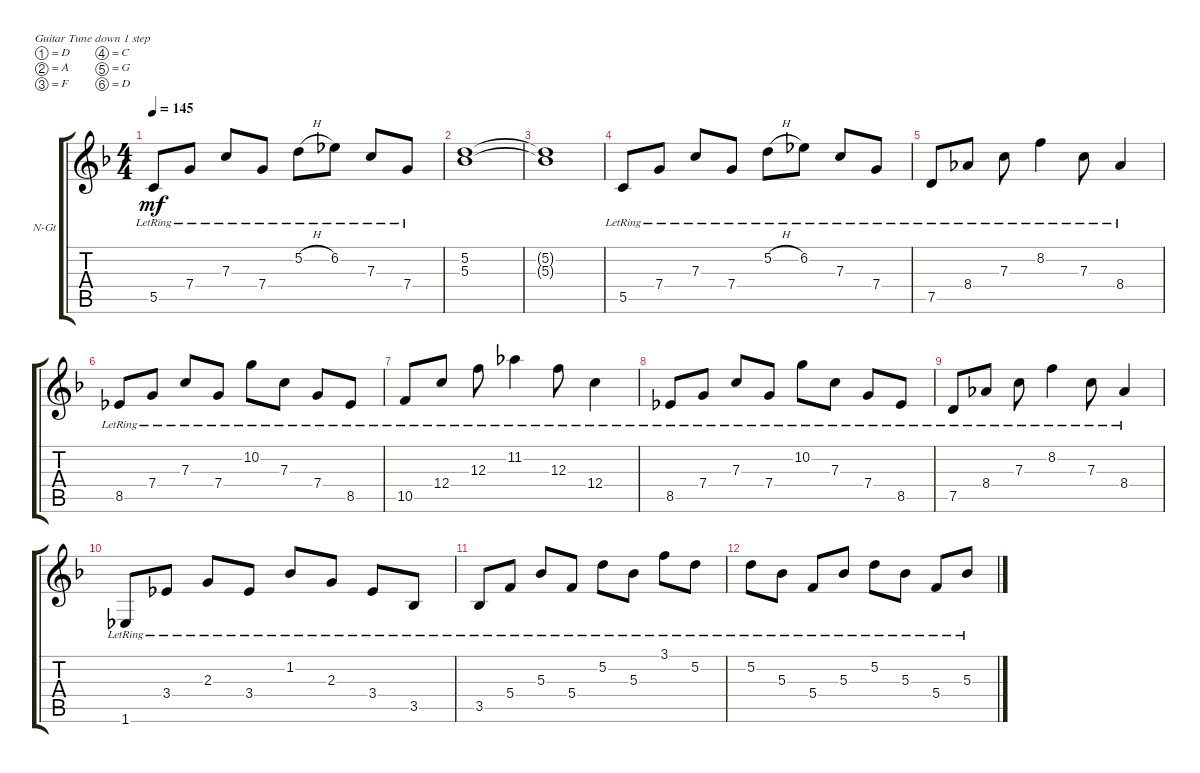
\defaultSystemsLayout 4
\bracketExtendMode groupsimilarinstruments
\firstSystemTrackNameOrientation horizontal
\otherSystemsTrackNameOrientation horizontal
\track ("Nylon Guitar 2" "N-Gt") {instrument acousticguitarnylon}
\staff {score tabs}
\tuning (D4 A3 F3 C3 G2 D2)
\ts (4 4)
\tempo 145
\clef g2
\ks dminor
5.5{lr}.8{dy mf} 7.4{lr}.8 7.3{lr}.8 7.4{lr}.8 5.2{h lr}.8 6.2{lr}.8 7.3{lr}.8 7.4{lr}.8 |
(5.2 5.3).1 |
(5.2{t} 5.3{t}).1 |
5.5{lr}.8 7.4{lr}.8 7.3{lr}.8 7.4{lr}.8 5.2{h lr}.8 6.2{lr}.8 7.3{lr}.8 7.4{lr}.8 |
7.5{lr}.8 8.4{lr}.8 7.3{lr}.8 8.2{lr}.4 7.3{lr}.8 8.4{lr}.4 |
8.5{lr}.8 7.4{lr}.8 7.3{lr}.8 7.4{lr}.8 10.2{lr}.8 7.3{lr}.8 7.4{lr}.8 8.5{lr}.8 |
10.5{lr}.8 12.4{lr}.8 12.3{lr}.8 11.2{lr}.4 12.3{lr}.8 12.4{lr}.4 |
8.5{lr}.8 7.4{lr}.8 7.3{lr}.8 7.4{lr}.8 10.2{lr}.8 7.3{lr}.8 7.4{lr}.8 8.5{lr}.8 |
7.5{lr}.8 8.4{lr}.8 7.3{lr}.8 8.2{lr}.4 7.3{lr}.8 8.4{lr}.4 |
1.6{lr}.8 3.4{lr}.8 2.3{lr}.8 3.4{lr}.8 1.2{lr}.8 2.3{lr}.8 3.4{lr}.8 3.5{lr}.8 |
3.5{lr}.8 5.4{lr}.8 5.3{lr}.8 5.4{lr}.8 5.2{lr}.8 5.3{lr}.8 3.1{lr}.8 5.2{lr}.8 |
5.2{lr}.8 5.3{lr}.8 5.4{lr}.8 5.3{lr}.8 5.2{lr}.8 5.3{lr}.8 5.4{lr}.8 5.3{lr}.8
